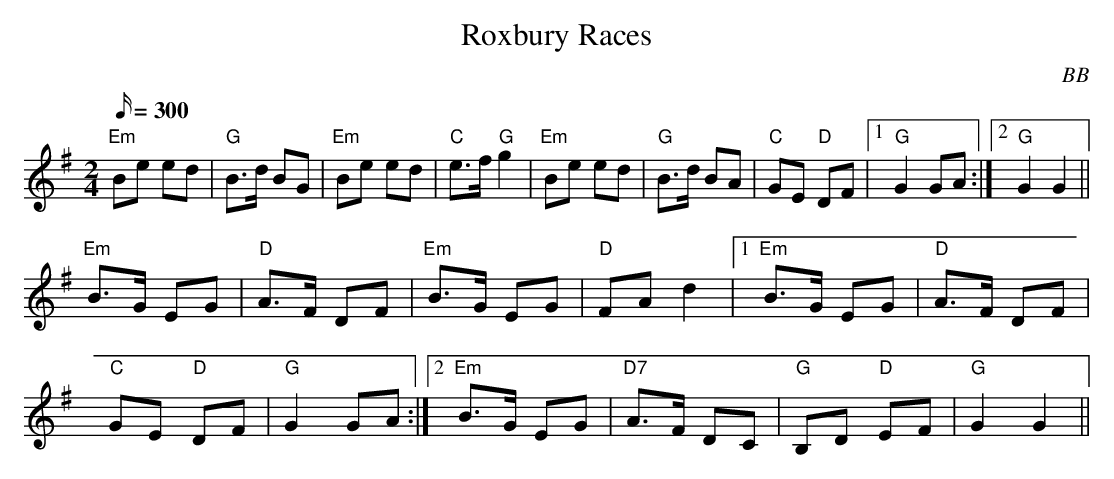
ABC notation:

X:1
T: Roxbury Races
C: BB
M: 2/4
Q: 300
L: 1/8
K: G
"Em"Be ed|"G"B>d BG|"Em"Be ed|"C"e>f "G"g2|"Em"Be ed|"G"B>d BA|"C"GE "D"DF|1\
"G"G2 GA :|2 "G"G2 G2 ||
"Em"B>G EG | "D"A>F DF | "Em"B>G EG | "D"FA d2 |1 "Em"B>G EG | "D"A>F DF |
"C"GE "D"DF | "G"G2 GA :|2 "Em"B>G EG | "D7"A>F DC | "G"B,D "D"EF | "G"G2 G2 ||
